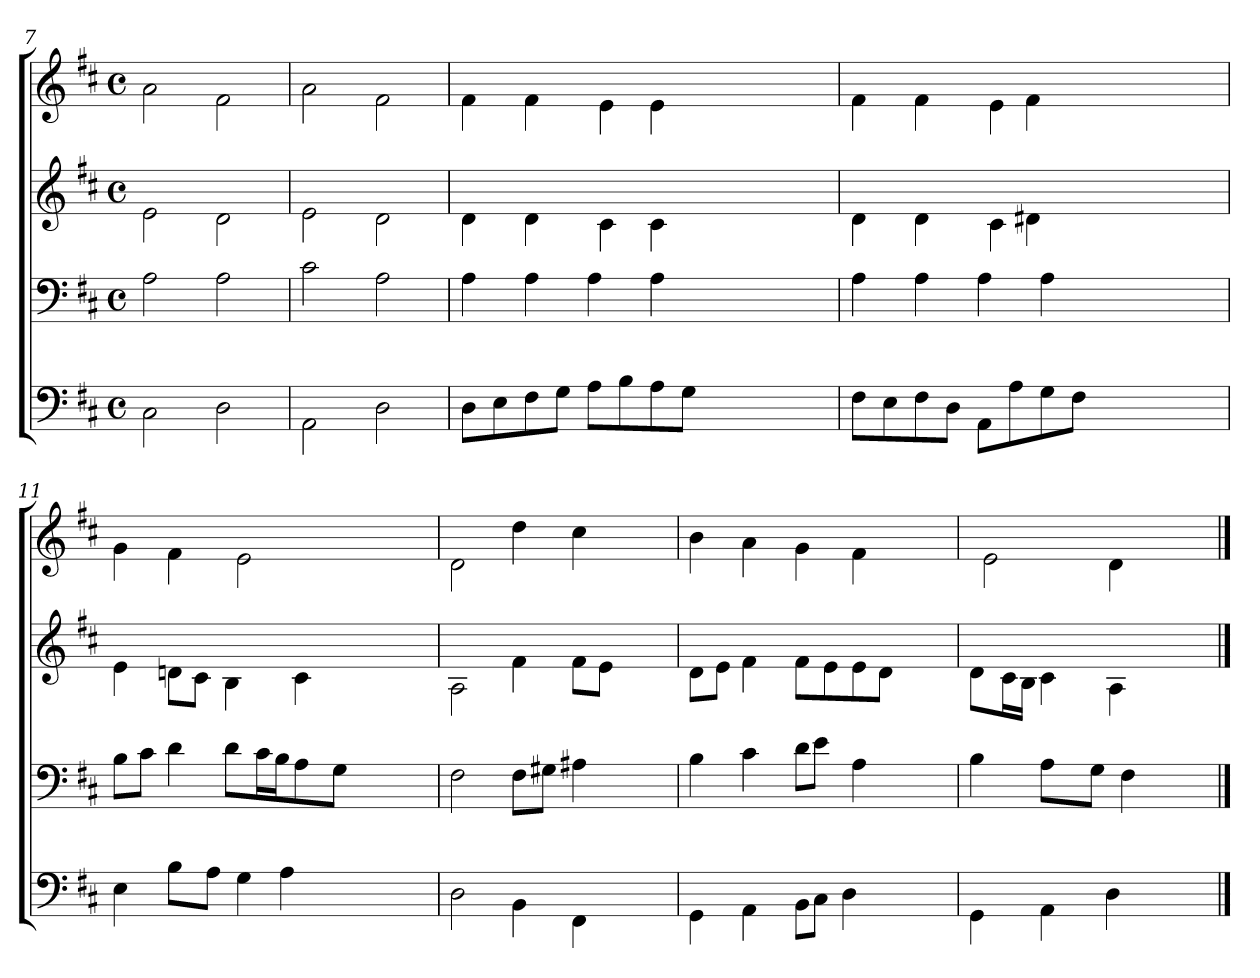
**kern	**text	**kern	**text	**kern	**text	**kern	**text
*part4	*part4	*part3	*part3	*part2	*part2	*part1	*part1
*staff4	*staff4	*staff3	*staff3	*staff2	*staff2	*staff1	*staff1
*clefF4	*	*clefF4	*	*clefG2	*	*clefG2	*
*k[f#c#]	*	*k[f#c#]	*	*k[f#c#]	*	*k[f#c#]	*
*D:	*	*D:	*	*D:	*	*D:	*
*M4/4	*	*M4/4	*	*M4/4	*	*M4/4	*
*met(c)	*	*met(c)	*	*met(c)	*	*met(c)	*
=7	=7	=7	=7	=7	=7	=7	=7
*^	*	*	*	*	*	*	*
*	*	*	*^	*	*	*	*	*
*	*	*	*	*	*	*^	*	*	*
*	*	*	*	*	*	*	*	*	*^	*
2C#yy	2C#\	.	2Ayy	2A\	.	2eyy	2e\	.	2ayy	2a\	.
2Dyy	2D\	.	2Ayy	2A\	.	2dyy	2d\	.	2f#yy	2f#\	.
=8	=8	=8	=8	=8	=8	=8	=8	=8	=8	=8	=8
2AAyy	2AA\	.	2c#yy	2c#\	.	2eyy	2e\	.	2ayy	2a\	.
2Dyy	2D\	.	2Ayy	2A\	.	2dyy	2d\	.	2f#yy	2f#\	.
=9	=9	=9	=9	=9	=9	=9	=9	=9	=9	=9	=9
8DJyy	8D\L	.	8Ayy	4A\	.	8dyy	4d\	.	8f#yy	4f#\	.
8EJyy	8E\	.	8Ayy	.	4	8dyy	.	.	8f#yy	.	.
8F#Jyy	8F#\	.	8Ayy	4A\	.	8ryy	4d\	.	8ryy	4f#\	.
8GJyy	8G\J	.	8Ayy	.	2	8dyy	.	.	8f#yy	.	.
8AJyy	8A\L	.	8Ayy	4A\	.	8dyy	4c#\	.	8f#yy	4e\	.
8BJyy	8B\	.	8Ayy	.	2	8ryy	.	.	8ryy	.	.
8AJyy	8A\	.	8Ayy	4A\	.	8c#yy	4c#\	.	8eyy	4e\	.
8GJyy	8G\J	.	8Ayy	.	2	8c#yy	.	.	8eyy	.	.
2ryy	2ryy	.	2ryy	2ryy	.	8ryy	2ryy	.	8ryy	2ryy	.
.	.	.	.	.	.	8c#yy	.	.	8eyy	.	.
.	.	.	.	.	.	8c#yy	.	.	8eyy	.	.
.	.	.	.	.	.	8ryy	.	.	8ryy	.	.
=10	=10	=10	=10	=10	=10	=10	=10	=10	=10	=10	=10
8F#Jyy	8F#\L	.	8Ayy	4A\	.	8dyy	4d\	.	8f#yy	4f#\	.
8EJyy	8E\	.	8Ayy	.	4	8dyy	.	.	8f#yy	.	.
8F#Jyy	8F#\	.	8Ayy	4A\	.	8ryy	4d\	.	8ryy	4f#\	.
8DJyy	8D\J	.	8Ayy	.	5	8dyy	.	.	8f#yy	.	.
8AAJyy	8AA\L	.	8Ayy	4A\	.	8dyy	4c#\	.	8f#yy	4e\	.
8AJyy	8A\	.	8Ayy	.	1	8ryy	.	.	8ryy	.	.
8GJyy	8G\	.	8Ayy	4A\	.	8c#yy	4d#X\	.	8eyy	4f#\	.
8F#Jyy	8F#\J	.	8Ayy	.	3	8c#yy	.	.	8eyy	.	.
2ryy	2ryy	.	2ryy	2ryy	.	8ryy	2ryy	.	8ryy	2ryy	.
.	.	.	.	.	.	8d#yy	.	4	8f#yy	.	=3
.	.	.	.	.	.	8d#yy	.	.	8f#yy	.	.
.	.	.	.	.	.	8ryy	.	.	8ryy	.	.
=11	=11	=11	=11	=11	=11	=11	=11	=11	=11	=11	=11
8Eyy	4E\	.	8BJyy	8B\L	.	8eyy	4e\	.	8gyy	4g\	.
8Eyy	.	.	8c#Jyy	8c#\J	.	8eyy	.	3	8gyy	.	.
8ryy	8B\L	.	8dyy	4d\	.	8dJyy	8dn\L	.	8ryy	4f#\	.
8BJyy	8A\J	.	8dyy	.	4	8c#Jyy	8c#\J	.	8f#yy	.	=3
8AJyy	4G\	.	8dJyy	8d\L	.	8Byy	4B\	.	8f#yy	2e\	.
8Gyy	.	=6	16c#JLyy	16c#\L	.	16c#yy	.	2	8eyy	.	=4
.	.	.	16BJJyy	16B\J	.	16c#yy	.	1	.	.	.
16Gyy	4A\	.	8AJyy	8A\	.	8c#yy	4c#\	.	16Byy	.	.
16Gyy	.	.	.	.	.	.	.	.	16Byy	.	.
8Ayy	.	.	8GJyy	8G\J	.	8c#yy	.	4	8c#yy	.	.
8ryy	4.ryy	.	4.ryy	4.ryy	.	4.ryy	4.ryy	.	8ryy	4.ryy	.
8Ayy	.	5	.	.	.	.	.	.	8c#yy	.	3
8ryy	.	.	.	.	.	.	.	.	8ryy	.	.
=12	=12	=12	=12	=12	=12	=12	=12	=12	=12	=12	=12
2Dyy	2D\	.	2F#yy	2F#\	.	2Ayy	2A\	.	2dyy	2d\	.
8BByy	4BB\	.	8F#Jyy	8F#\L	.	8f#yy	4f#\	.	8ddyy	4dd\	.
8BByy	.	.	8G#Jyy	8G#X\J	.	8f#yy	.	7	8ddyy	.	.
8ryy	4FF#\	.	8A#yy	4A#X\	.	8f#Jyy	8f#\L	.	8ryy	4cc#\	.
8FF#yy	.	↘5	8A#yy	.	.	8eJyy	8e\J	.	8cc#yy	.	5
8FF#yy	4ryy	.	8ryy	8ryy	.	4ryy	4ryy	.	8cc#yy	8ryy	6
8ryy	.	.	8ryy	8ryy	.	.	.	.	8ryy	8ryy	.
=13	=13	=13	=13	=13	=13	=13	=13	=13	=13	=13	=13
8GGyy	4GG\	.	8Byy	4B\	.	8dJyy	8d\L	.	8bLyy	4b\	.
8GGyy	.	.	8Byy	.	.	8eJyy	8e\J	.	8bJyy	.	5
8ryy	4AA\	.	8ryy	4c#\	.	4f#yy	4f#\	.	4ayy	4a\	.
4AAyy	.	>8	4c#yy	.	=10	.	.	.	.	.	.
.	8BB\L	.	.	8d\L	.	8f#Jyy	8f#\L	.	8gLyy	4g\	.
8BBJyy	8C#\J	.	8dJyy	8e\J	.	8eJyy	8e\	.	8gJyy	.	3
8C#Jyy	4D\	.	8eJyy	4A\	.	8eJyy	8e\	.	8f#Lyy	4f#\	.
8Dyy	.	>10	8Ayy	.	>5	8dJyy	8d\J	.	8f#Jyy	.	3
8Dyy	4ryy	.	8Ayy	4ryy	.	4ryy	4ryy	.	4ryy	4ryy	.
8ryy	.	.	8ryy	.	.	.	.	.	.	.	.
=14	=14	=14	=14	=14	=14	=14	=14	=14	=14	=14	=14
8GGyy	4GG\	.	8Byy	4B\	.	8dJyy	8d\L	.	8eyy	2e\	.
16GGyy	.	.	16Byy	.	.	16c#JLyy	16c#\L	.	8c#Lyy	.	.
16GGyy	.	.	16Byy	.	.	16BJJyy	16B\JJ	.	.	.	.
8AAyy	4AA\	.	8ryy	8A\L	.	8c#yy	4c#\	.	16c#Lyy	.	3
.	.	.	.	.	.	.	.	.	16c#JJyy	.	4
8ryy	.	.	8AJyy	8G\J	.	8c#yy	.	4	8c#yy	.	3
8AAyy	4D\	.	8GJyy	4F#\	.	4Ayy	4A\	.	8ryy	4d\	.
8ryy	.	.	4F#yy	.	>3	.	.	.	4dyy	.	↘4
4Dyy	4ryy	>8	.	8ryy	.	4ryy	4ryy	.	.	8ryy	.
.	.	.	8ryy	8ryy	.	.	.	.	8ryy	8ryy	.
*v	*v	*	*	*	*	*v	*v	*	*v	*v	*
*	*	*v	*v	*	*	*	*	*
==	==	==	==	==	==	==	==
*-	*-	*-	*-	*-	*-	*-	*-
